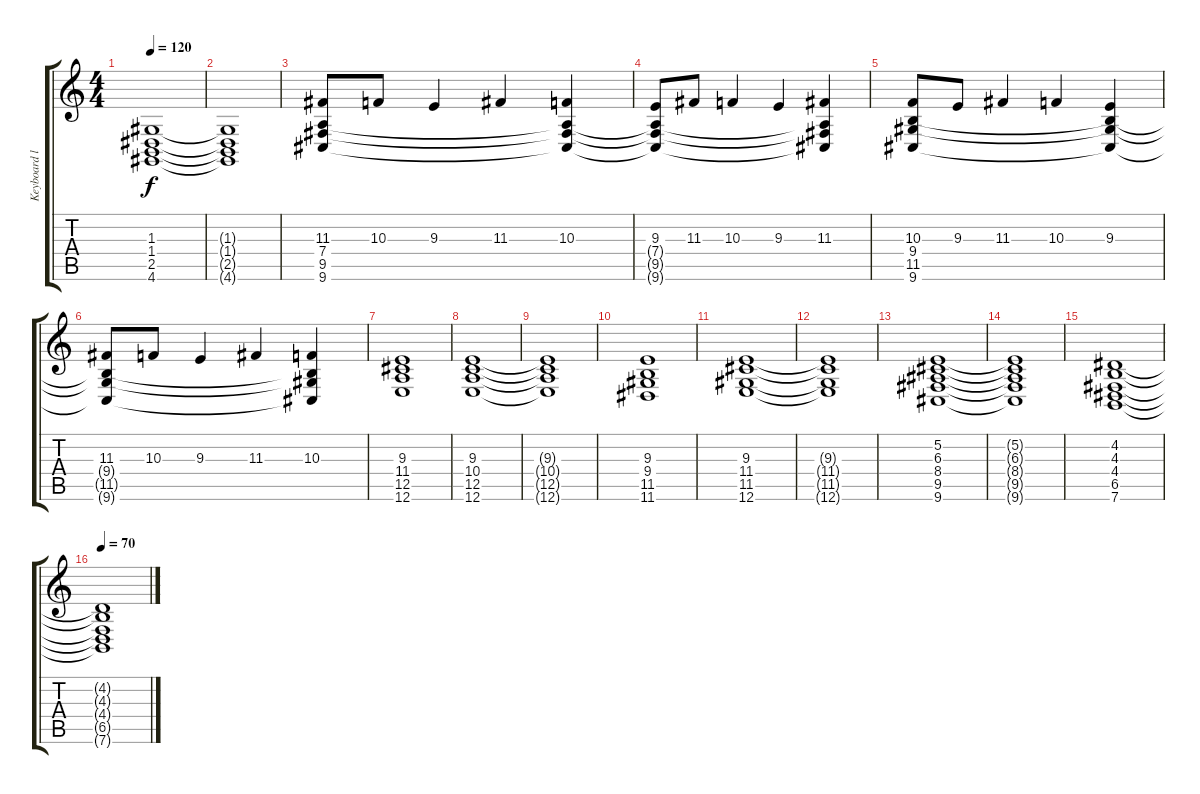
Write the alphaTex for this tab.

\track ("Keyboard lead" "Keyboard l") {instrument lead1square}
\staff {score tabs}
\tuning (E4 B3 G3 D3 A2 E2) {hide}
\ts (4 4)
\tempo 120
\clef g2
\ks c
(1.3 1.4 2.5 4.6).1{dy f} |
(1.3{t} 1.4{t} 2.5{t} 4.6{t}).1 |
(11.3 7.4 9.5 9.6).8 10.3.8 9.3.4 11.3.4 (10.3 7.4{t} 9.5{t} 9.6{t}).4 |
(9.3 7.4{t} 9.5{t} 9.6{t}).8 11.3.8 10.3.4 9.3.4 (11.3 7.4{t} 9.5{t} 9.6{t}).4 |
(10.3 9.4 11.5 9.6).8 9.3.8 11.3.4 10.3.4 (9.3 9.4{t} 11.5{t} 9.6{t}).4 |
(11.3 9.4{t} 11.5{t} 9.6{t}).8 10.3.8 9.3.4 11.3.4 (10.3 9.4{t} 11.5{t} 9.6{t}).4 |
(9.3 11.4 12.5 12.6).1 |
(9.3 10.4 12.5 12.6).1 |
(9.3{t} 10.4{t} 12.5{t} 12.6{t}).1 |
(9.3 9.4 11.5 11.6).1 |
(9.3 11.4 11.5 12.6).1 |
(9.3{t} 11.4{t} 11.5{t} 12.6{t}).1 |
(5.2 6.3 8.4 9.5 9.6).1 |
(5.2{t} 6.3{t} 8.4{t} 9.5{t} 9.6{t}).1 |
(4.2 4.3 4.4 6.5 7.6).1 |
\tempo 70
(4.2{t} 4.3{t} 4.4{t} 6.5{t} 7.6{t}).1
